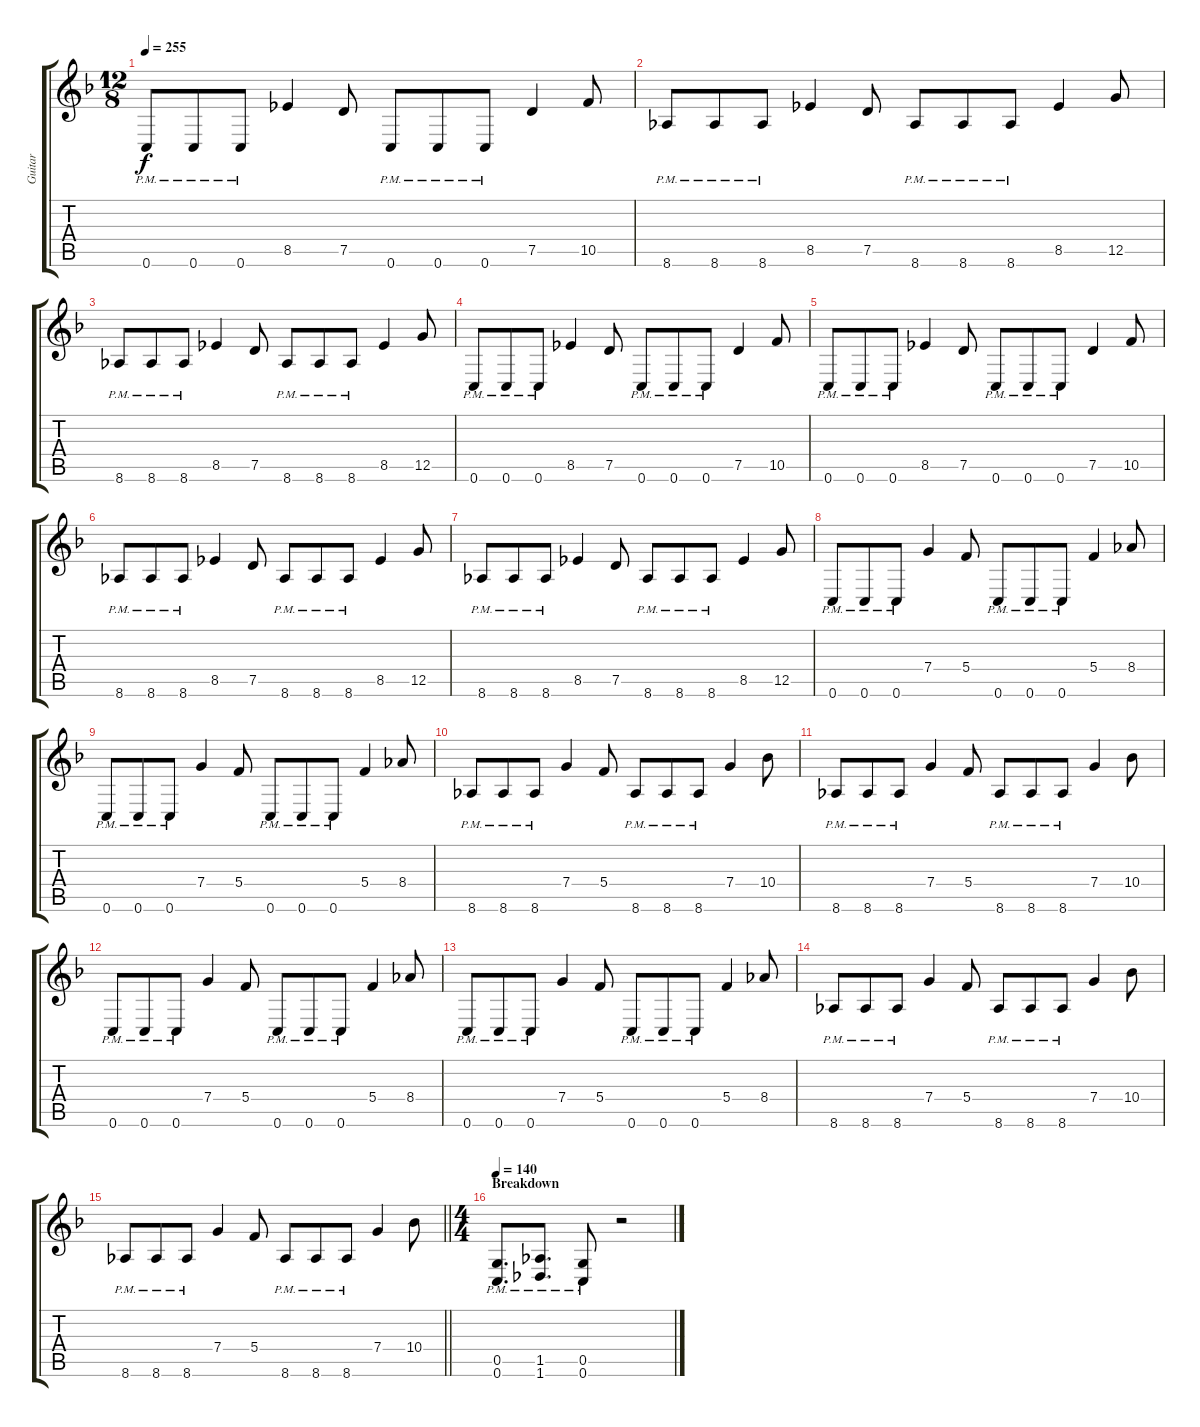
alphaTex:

\track ("Guitar" "Guitar") {instrument distortionguitar}
\staff {score tabs}
\tuning (D4 A3 F3 C3 G2 C2) {hide}
\ts (12 8)
\tempo 255
\clef g2
\ks dminor
0.6{pm}.8{dy f} 0.6{pm}.8 0.6{pm}.8 8.5.4 7.5.8 0.6{pm}.8 0.6{pm}.8 0.6{pm}.8 7.5.4 10.5.8 |
8.6{pm}.8 8.6{pm}.8 8.6{pm}.8 8.5.4 7.5.8 8.6{pm}.8 8.6{pm}.8 8.6{pm}.8 8.5.4 12.5.8 |
8.6{pm}.8 8.6{pm}.8 8.6{pm}.8 8.5.4 7.5.8 8.6{pm}.8 8.6{pm}.8 8.6{pm}.8 8.5.4 12.5.8 |
0.6{pm}.8 0.6{pm}.8 0.6{pm}.8 8.5.4 7.5.8 0.6{pm}.8 0.6{pm}.8 0.6{pm}.8 7.5.4 10.5.8 |
0.6{pm}.8 0.6{pm}.8 0.6{pm}.8 8.5.4 7.5.8 0.6{pm}.8 0.6{pm}.8 0.6{pm}.8 7.5.4 10.5.8 |
8.6{pm}.8 8.6{pm}.8 8.6{pm}.8 8.5.4 7.5.8 8.6{pm}.8 8.6{pm}.8 8.6{pm}.8 8.5.4 12.5.8 |
8.6{pm}.8 8.6{pm}.8 8.6{pm}.8 8.5.4 7.5.8 8.6{pm}.8 8.6{pm}.8 8.6{pm}.8 8.5.4 12.5.8 |
0.6{pm}.8 0.6{pm}.8 0.6{pm}.8 7.4.4 5.4.8 0.6{pm}.8 0.6{pm}.8 0.6{pm}.8 5.4.4 8.4.8 |
0.6{pm}.8 0.6{pm}.8 0.6{pm}.8 7.4.4 5.4.8 0.6{pm}.8 0.6{pm}.8 0.6{pm}.8 5.4.4 8.4.8 |
8.6{pm}.8 8.6{pm}.8 8.6{pm}.8 7.4.4 5.4.8 8.6{pm}.8 8.6{pm}.8 8.6{pm}.8 7.4.4 10.4.8 |
8.6{pm}.8 8.6{pm}.8 8.6{pm}.8 7.4.4 5.4.8 8.6{pm}.8 8.6{pm}.8 8.6{pm}.8 7.4.4 10.4.8 |
0.6{pm}.8 0.6{pm}.8 0.6{pm}.8 7.4.4 5.4.8 0.6{pm}.8 0.6{pm}.8 0.6{pm}.8 5.4.4 8.4.8 |
0.6{pm}.8 0.6{pm}.8 0.6{pm}.8 7.4.4 5.4.8 0.6{pm}.8 0.6{pm}.8 0.6{pm}.8 5.4.4 8.4.8 |
8.6{pm}.8 8.6{pm}.8 8.6{pm}.8 7.4.4 5.4.8 8.6{pm}.8 8.6{pm}.8 8.6{pm}.8 7.4.4 10.4.8 |
\barLineRight lightlight
8.6{pm}.8 8.6{pm}.8 8.6{pm}.8 7.4.4 5.4.8 8.6{pm}.8 8.6{pm}.8 8.6{pm}.8 7.4.4 10.4.8 |
\ts (4 4)
\section ("" "Breakdown")
\tempo 140
(0.5{pm} 0.6{pm}).8{d} (1.5{pm} 1.6{pm}).8{d} (0.5{pm} 0.6{pm}).8 r.2
